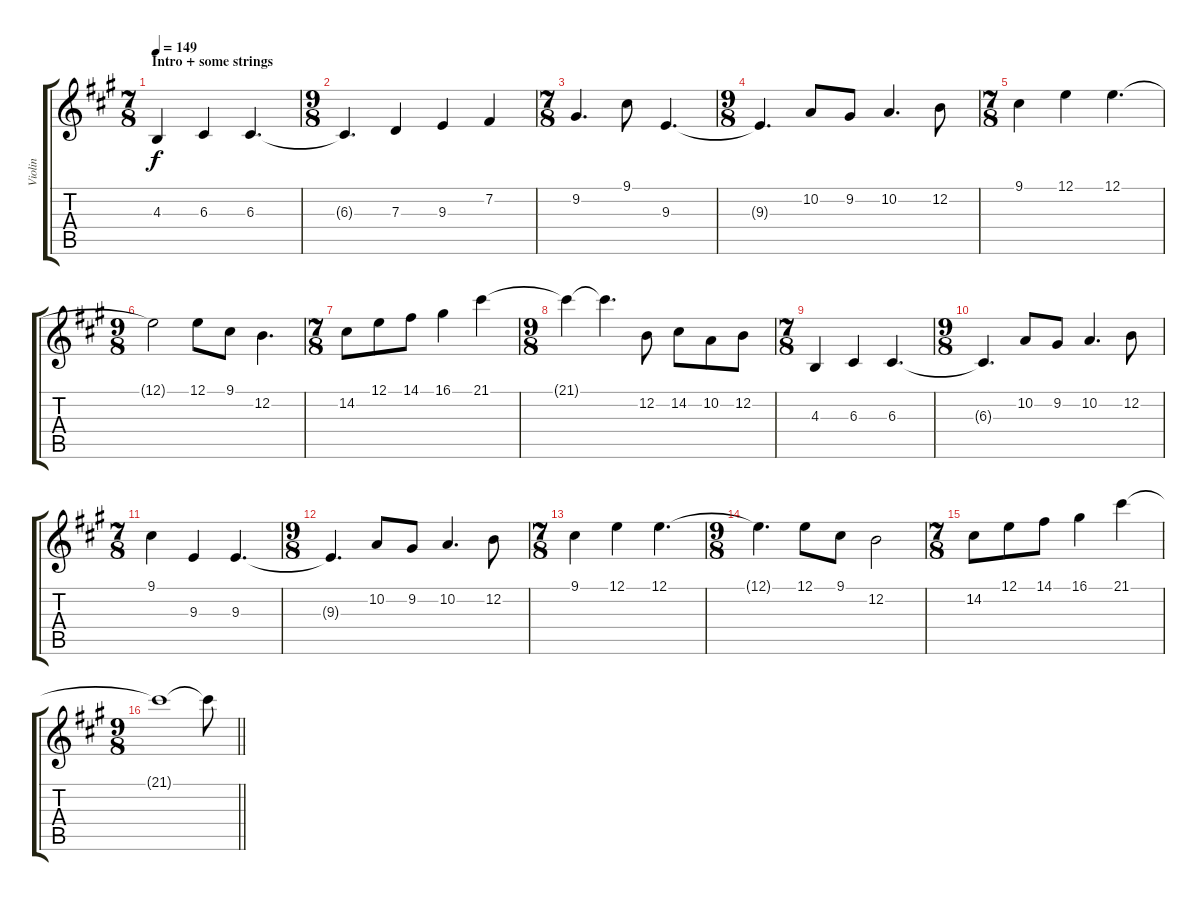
\track ("Violin" "Violin") {instrument violin}
\staff {score tabs}
\tuning (E4 B3 G3 D3 A2 E2) {hide}
\ts (7 8)
\section ("" "Intro + some strings")
\tempo 149
\clef g2
\ks a
4.3.4{dy f} 6.3.4 6.3.4{d} |
\ts (9 8)
6.3{t}.4{d} 7.3.4 9.3.4 7.2.4 |
\ts (7 8)
9.2.4{d} 9.1.8 9.3.4{d} |
\ts (9 8)
9.3{t}.4{d} 10.2.8 9.2.8 10.2.4{d} 12.2.8 |
\ts (7 8)
9.1.4 12.1.4 12.1.4{d} |
\ts (9 8)
12.1{t}.2 12.1.8 9.1.8 12.2.4{d} |
\ts (7 8)
14.2.8 12.1.8 14.1.8 16.1.4 21.1.4 |
\ts (9 8)
21.1{t}.4 21.1{t}.4{d} 12.2.8 14.2.8 10.2.8 12.2.8 |
\ts (7 8)
4.3.4 6.3.4 6.3.4{d} |
\ts (9 8)
6.3{t}.4{d} 10.2.8 9.2.8 10.2.4{d} 12.2.8 |
\ts (7 8)
9.1.4 9.3.4 9.3.4{d} |
\ts (9 8)
9.3{t}.4{d} 10.2.8 9.2.8 10.2.4{d} 12.2.8 |
\ts (7 8)
9.1.4 12.1.4 12.1.4{d} |
\ts (9 8)
12.1{t}.4{d} 12.1.8 9.1.8 12.2.2 |
\ts (7 8)
14.2.8 12.1.8 14.1.8 16.1.4 21.1.4 |
\ts (9 8)
\barLineRight lightlight
21.1{t}.1 21.1{t}.8
